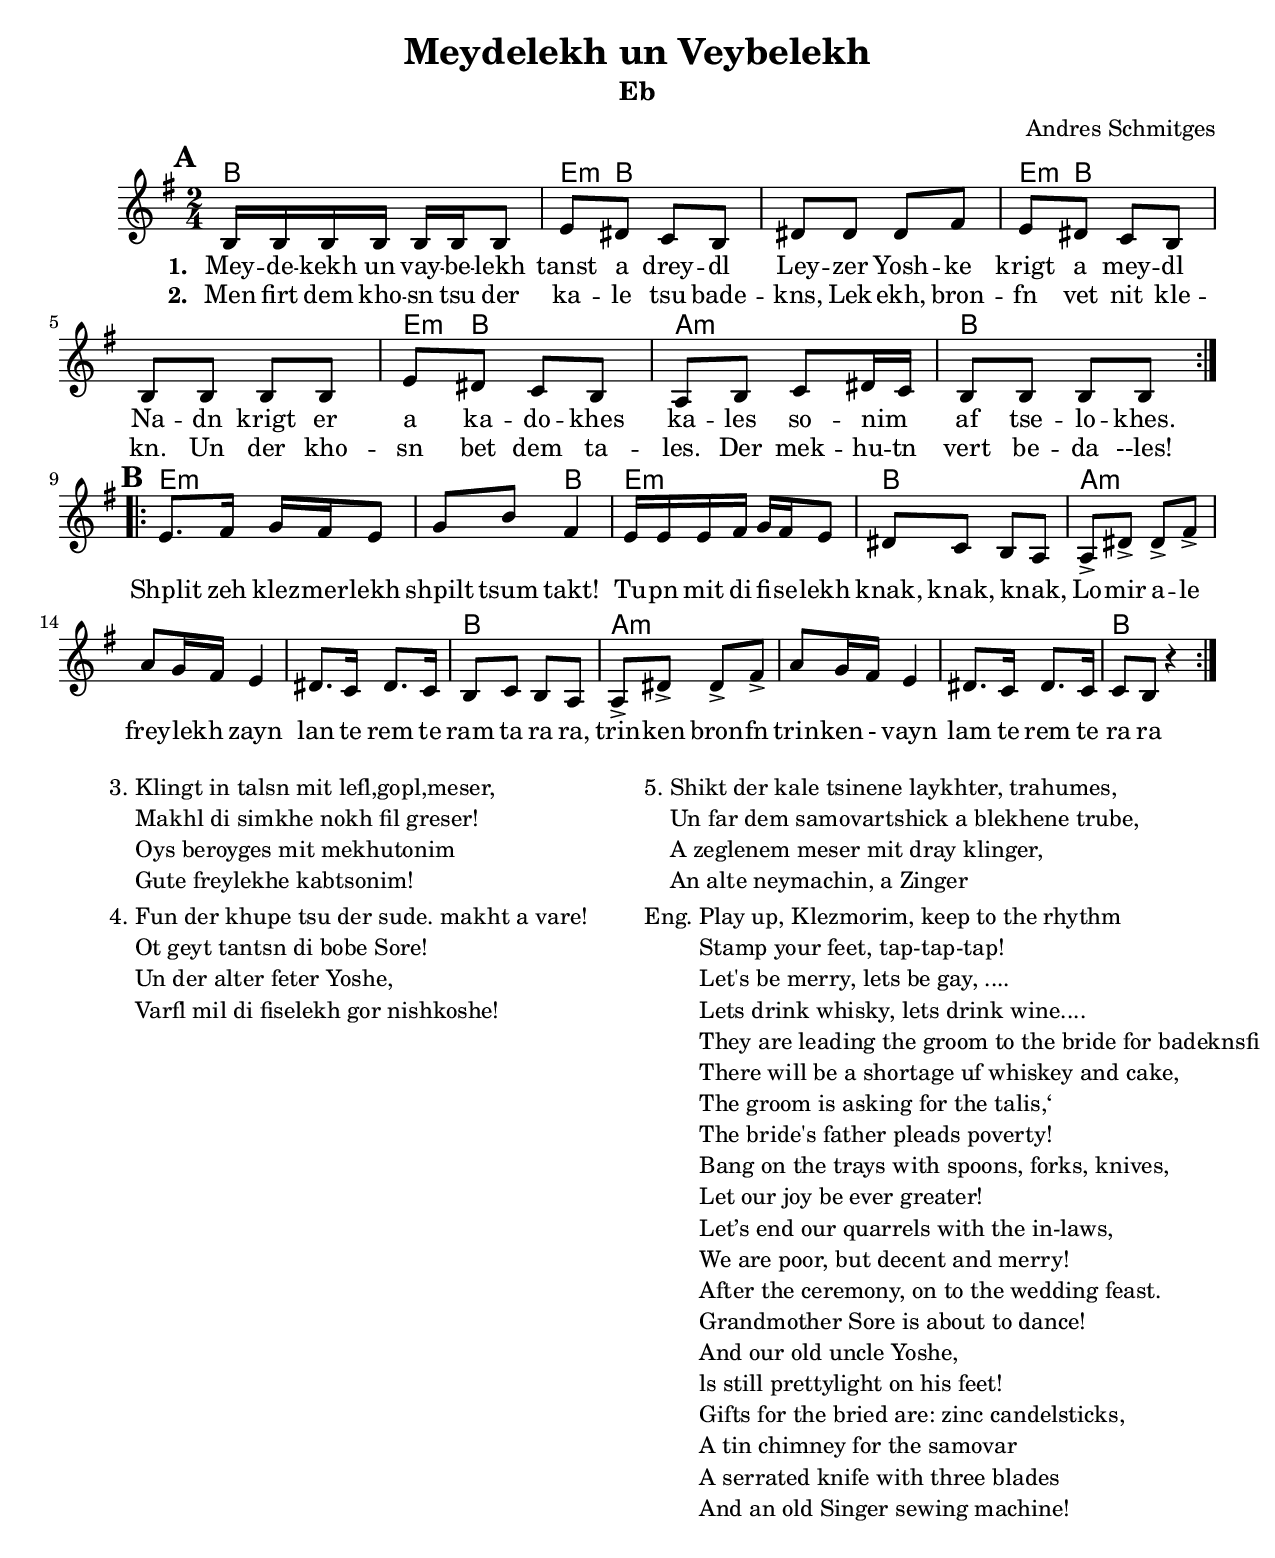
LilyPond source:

\version "2.18.0"
\include "english.ly"
\pointAndClickOff
\paper{
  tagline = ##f
  print-all-headers = ##t
  #(set-paper-size "letter")
}
date = #(strftime "%d-%m-%Y" (localtime (current-time)))

%\markup{ \italic{ " Updated " \date  }  }

%\markup{ Got something to say? }

global = {
  \clef treble
  \key d \minor
  \time 2/4
  \set Score.markFormatter = #format-mark-box-alphabet
}

%#################################### Melody ########################
melody = \transpose a d \relative c' {
  \global
  %\partial 16*3 a16 d f   %lead in notes

  \repeat volta 2{
    \mark \default
    a16 a a a a a a8
    d8 cs bf a
    cs8 cs cs e
    d8 cs bf a|

    a8 a a a
    d8 cs bf a
    g8 a bf cs16 bf
    a8 a a a
  }
  \break

  \repeat volta 2{
    \mark \default
    d8. e16 f e d8|
    f8 a e4|
    d16 d d e f e d8|
    cs8 bf a g

    g8-> cs-> cs-> e->
    g8 f16 e d4|
    cs8. bf16 cs8. bf16
    a8 bf a g

    g8-> cs-> cs-> e->
    g8 f16 e d4|
    cs8. bf16 cs8. bf16
    bf8 a r4
  }
  % \alternative { { }{ } }

}
%################################# Lyrics #####################
\addlyrics{
  \set stanza = #"1. "
  Mey -- de -- kekh un vay -- be -- lekh
  tanst a drey -- dl
  Ley -- zer Yosh -- ke krigt a mey -- dl
  Na -- dn krigt er a ka -- do -- khes ka -- les so -- nim _
  af tse -- lo -- khes.
  Shplit zeh klez -- mer -- lekh shpilt tsum takt!
  Tu -- pn mit di fi -- se -- lekh knak, knak, knak, _
  Lo -- mir a -- le frey -- lekh _ zayn
  lan te rem te ram ta ra ra,
  trin -- ken bron -- fn trin -- ken - vayn
  lam te rem te ra ra
}
\addlyrics{
  \set stanza = #"2. "
  Men ﬁrt dem kho -- sn tsu der ka -- le tsu bade -- kns,
  Lek -- ekh, bron -- fn vet nit kle -- kn.
  Un der kho -- sn bet dem ta -- les.
  Der mek -- hu -- tn vert be -- da --les!
}
%################################# Chords #######################
harmonies = \chordmode {
  %d2*6
  d2
  g8:m
  d8*7
  g8:m
  d8*7
  g8:m
  d8*3

  c2:m d2
  %b
  g4*3:m
  d4 %10
  g2:m %11
  d2  %12
  c2*3:m %

  d2
  c2*3:m
  d2

}

\score {\transpose c a
  <<
    \new ChordNames {
      \set chordChanges = ##f
      \harmonies
    }
    \new Staff
    \melody
  >>
  \header{
    title= "Meydelekh un Veybelekh"
    subtitle=""
    composer= ""
    instrument = "Eb"
    arranger= "Andres Schmitges"
  }
  \layout{indent = 1.0\cm}
  \midi {
    \tempo 4 = 120

    % \midi { }
  }
}

% more verses:
\markup{}
\markup {
  \fill-line {
    \hspace #0.1 % distance from left margin
    \column {
      \line { "3."
              \column {
                "Klingt in talsn mit lefl,gopl,meser,"
                "Makhl di simkhe nokh ﬁl greser!"
                "Oys beroyges mit mekhutonim"
                "Gute freylekhe kabtsonim!"
              }
      }
      \hspace #0.2 % vertical distance between verses
      \line { "4."
              \column {
                "Fun der khupe tsu der sude. makht a vare!"
                "Ot geyt tantsn di bobe Sore!"
                "Un der alter feter Yoshe,"
                "Varfl mil di ﬁselekh gor nishkoshe!"
              }
      }
    }
    \hspace #0.1  % horiz. distance between columns
    \column {
      \line { "5."
              \column {
                "Shikt der kale tsinene laykhter, trahumes,"
                "Un far dem samovartshick a blekhene trube,"
                "A zeglenem meser mit dray klinger,"
                "An alte neymachin, a Zinger"
              }
      }
      \hspace #0.2 % distance between verses
      \line { "Eng."
              \column {
                "Play up, Klezmorim, keep to the rhythm"
"Stamp your feet, tap-tap-tap!"
"Let's be merry, lets be gay, ...."
"Lets drink whisky, lets drink wine...."
""
"They are leading the groom to the bride for badeknsﬁ"

"There will be a shortage uf whiskey and cake,"
"The groom is asking for the talis,‘"
"The bride's father pleads poverty!"
""
"Bang on the trays with spoons, forks, knives,"
"Let our joy be ever greater!"
"Let’s end our quarrels with the in-laws,"
"We are poor, but decent and merry!"
""
"After the ceremony, on to the wedding feast."
"Grandmother Sore is about to dance!"
"And our old uncle Yoshe,"
"ls still prettylight on his feet!"
""
"Gifts for the bried are: zinc candelsticks,"
"A tin chimney for the samovar"
"A serrated knife with three blades"
"And an old Singer sewing machine!"
              }
      }
    }
    \hspace #0.1 % distance to right margin
  }
}




%{

Shpilt zhe klezmerlekh, shpill tsum taktv
Tupet mit di ﬁselekh: knak-knak-knak!
Lomir ale freylekh zayn: lomti-romti-rom-tam-‘tam-tam
Trinken bronfnm trinken vayn: lomti-romti-ray-ray!

2. Men ﬁrt dem khosn tsu der kale tsu badekns,
Lekekh, bronfn vet nit klekn.
Un der khosn bet dem tales.
Der mekhutn vert bedales!

3, Klingt in talsn mit lefl,gopl,meser,
Makhl di simkhe nokh ﬁl greser!
Oys beroyges mit mekhutonim
Gute freylekhe kabtsonim!
 
4. Fun der khupe tsu dcr sude. makht a vare!
Ot geyt tantsn di bobe Sore!
Un der alter feter Yoshe,
Varfl mil di ﬁsulekh gor nishkoshe!

5. Shikt der kale tsinene laykhter, trahumes,
Un far dem samovartshick a blekhene trube,
A zeglenem meser mit dray klinger,
An alte neymachin, a Zinger!


Play up, bandsmen, keep to the rhythm
Stamp your feet, tap-tapvtap!
Let’s be merry, let's be gay, lomti-romﬁ-rorn-tz
Let's drink whiskey, let's drink wine, lomti-ror

1. Play up, Klezmorim, keep to the rhythm
Stamp your feet, tap-tap-tap!
Let's be merry, lets be gay, ....
Lets drink whisky, lets drink wine....

2. They are leading the groom to the bride for
badeknsﬁ
There will be a shortage uf whiskey and cake,
The groom is asking for the talis,‘
The bride's father pleads poverty!

3. Bang on the trays with spoons, forks, knives,
Let our joy be ever greater!
Let’s end our quarrels with the in-laws,
We are poor, but decent and merry!

4. After the ceremony, on to the wedding feast.
Grandmother Sore is about to dance!
And our old uncle Yoshe,
ls still prettylight on his feet!

5. Gifts for the bried are: zinc candelsticks,
A tin chimney for the samovar
A serrated knife with three blades
And an old Singer sewing machine!

%}